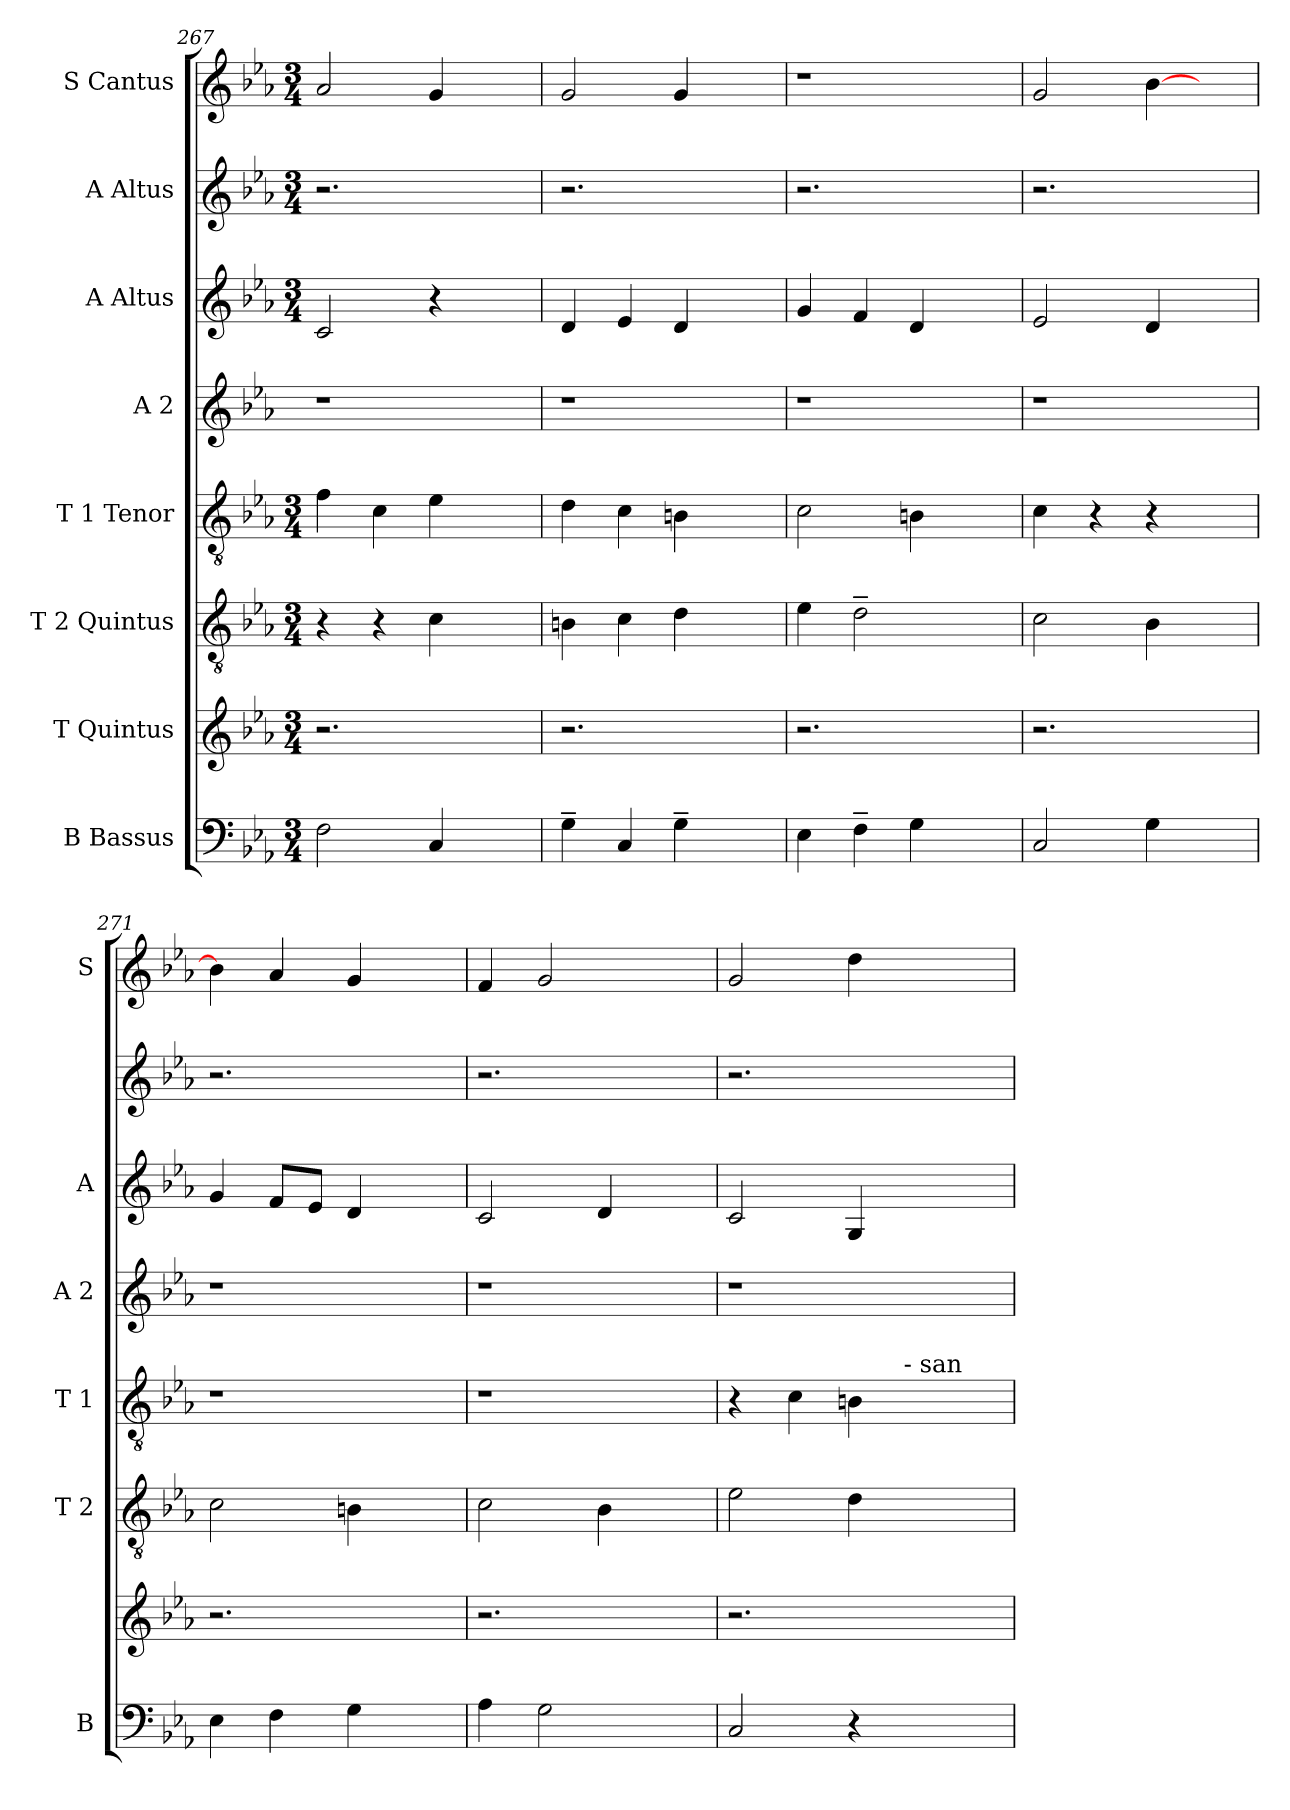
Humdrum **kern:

**kern	**kern	**kern	**kern	**kern	**kern	**kern	**kern
*part8	*part7	*part6	*part5	*part4	*part3	*part2	*part1
*staff8	*staff7	*staff6	*staff5	*staff4	*staff3	*staff2	*staff1
*I"B Bassus	*I"T Quintus	*I"T 2 Quintus	*I"T 1 Tenor	*I"A 2	*I"A Altus	*I"A Altus	*I"S Cantus
*I'B	*	*I'T 2	*I'T 1	*I'A 2	*I'A	*	*I'S
*clefF4	*clefG2	*clefGv2	*clefGv2	*clefG2	*clefG2	*clefG2	*clefG2
*k[b-e-a-]	*k[b-e-a-]	*k[b-e-a-]	*k[b-e-a-]	*k[b-e-a-]	*k[b-e-a-]	*k[b-e-a-]	*k[b-e-a-]
*E-:	*E-:	*E-:	*E-:	*E-:	*E-:	*E-:	*E-:
*M3/4	*M3/4	*M3/4	*M3/4	*	*M3/4	*M3/4	*M3/4
=267	=267	=267	=267	=267	=267	=267	=267
2F\	2.r	4r	4f\	1r	2c/	2.r	2a-/
.	.	4r	4c\	.	.	.	.
4C/	.	4c\	4e-\	.	4r	.	4g/
4ryy	4ryy	4ryy	4ryy	.	4ryy	4ryy	4ryy
!!LO:LB:g=z
=268	=268	=268	=268	=268	=268	=268	=268
4G~>\	2.r	4Bn\	4d\	1r	4d/	2.r	2g/
4C/	.	4c\	4c\	.	4e-/	.	.
4G~>\	.	4d\	4Bn\	.	4d/	.	4g/
4ryy	4ryy	4ryy	4ryy	.	4ryy	4ryy	4ryy
=269	=269	=269	=269	=269	=269	=269	=269
!	!	!	!	!	!	!	!LO:N:vis=1
4E-\	2.r	4e-\	2c\	1r	4g/	2.r	2.r
4F~>\	.	2d~>\	.	.	4f/	.	.
4G\	.	.	4Bn\	.	4d/	.	.
4ryy	4ryy	4ryy	4ryy	.	4ryy	4ryy	4ryy
=270	=270	=270	=270	=270	=270	=270	=270
2C/	2.r	2c\	4c\	1r	2e-/	2.r	2g/
.	.	.	4r	.	.	.	.
4G\	.	4B-\	4r	.	4d/	.	[>4b-\
4ryy	4ryy	4ryy	4ryy	.	4ryy	4ryy	4ryy
=271	=271	=271	=271	=271	=271	=271	=271
!	!	!	!LO:N:vis=1	!	!	!	!
4E-\	2.r	2c\	2.r	1r	4g/	2.r	4b-\]
4F\	.	.	.	.	8f/L	.	4a-/
.	.	.	.	.	8e-/J	.	.
4G\	.	4Bn\	.	.	4d/	.	4g/
4ryy	4ryy	4ryy	4ryy	.	4ryy	4ryy	4ryy
=272	=272	=272	=272	=272	=272	=272	=272
!	!	!	!LO:N:vis=1	!	!	!	!
4A-\	2.r	2c\	2.r	1r	2c/	2.r	4f/
2G\	.	.	.	.	.	.	2g/
.	.	4B-\	.	.	4d/	.	.
4ryy	4ryy	4ryy	4ryy	.	4ryy	4ryy	4ryy
=273	=273	=273	=273	=273	=273	=273	=273
*	*	*	*^	*	*	*	*
2C/	2.r	2e-\	4r	2ryy	1r	2c/	2.r	2g/
.	.	.	4c\	.	.	.	.	.
4r	.	4d\	4Bn\	8ryy	.	4G</	.	4dd\
.	.	.	.	32ryy	.	.	.	.
!	!	!	!	!LO:TX:a:t=- san	!	!	!	!
.	.	.	.	4ryy	.	.	.	.
4ryy	4ryy	4ryy	4ryy	.	.	4ryy	4ryy	4ryy
.	.	.	.	16.ryy	.	.	.	.
*	*	*	*v	*v	*	*	*	*
=	=	=	=	=	=	=	=
*-	*-	*-	*-	*-	*-	*-	*-
